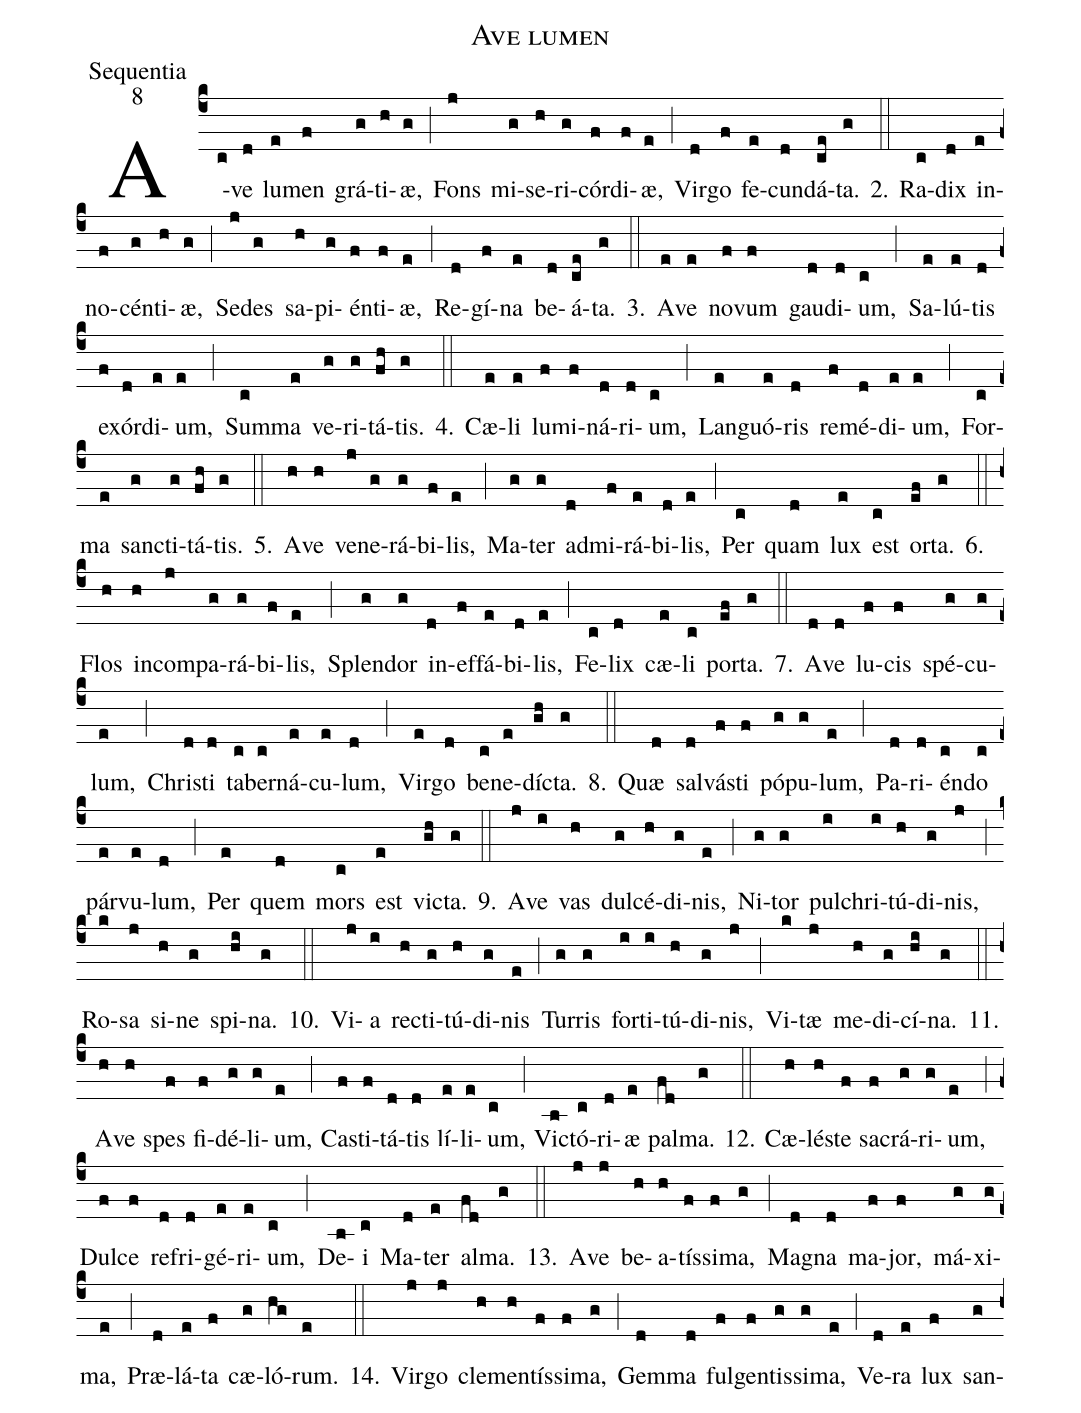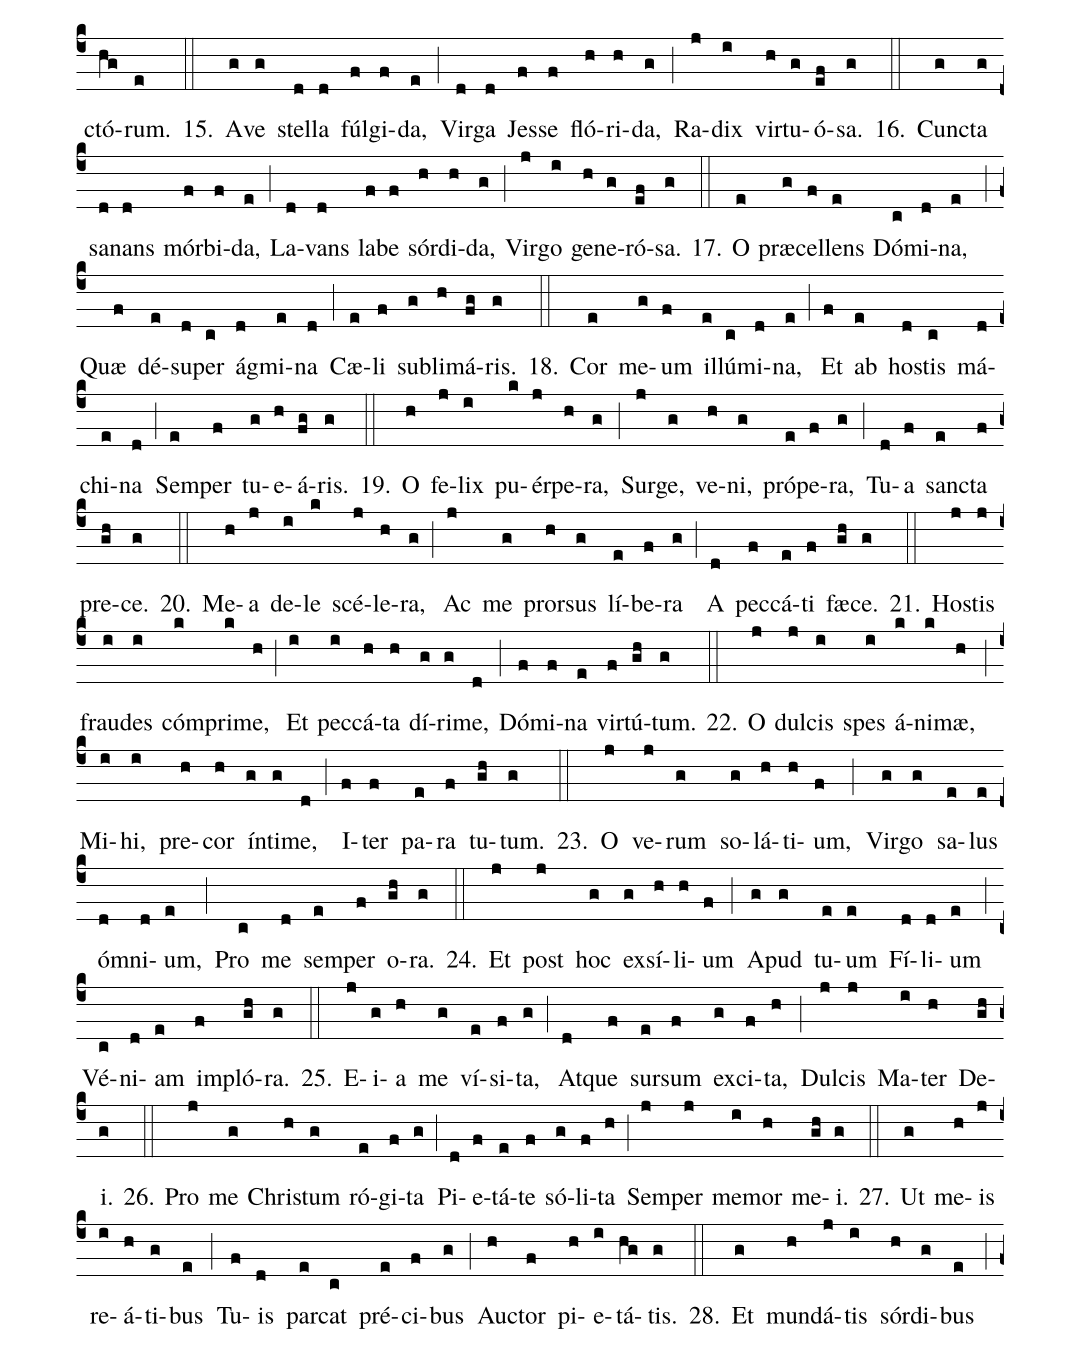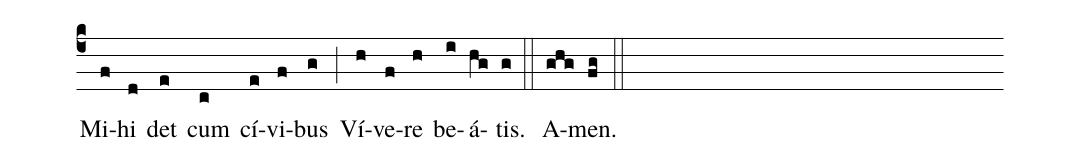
name:Ave lumen;
office-part:Sequentia;
mode:8;
%%
(c4) A(c)ve(d) lu(e)men(f) grá(g)ti(h)æ,(g) (;) Fons(j) mi(g)se(h)ri(g)cór(f)di(f)æ,(e) (;) Vir(d)go(f) fe(e)cun(d)dá(ce)ta.(g) 2.(::) Ra(c)dix(d) in(e)no(f)cén(g)ti(h)æ,(g) (;) Se(j)des(g) sa(h)pi(g)én(f)ti(f)æ,(e) (;) Re(d)gí(f)na(e) be(d)á(ce)ta.(g) 3.(::) A(e)ve(e) no(f)vum(f) gau(d)di(d)um,(c) (;) Sa(e)lú(e)tis(d) ex(f)ór(d)di(e)um,(e) (;) Sum(c)ma(e) ve(g)ri(g)tá(fh)tis.(g) 4.(::) Cæ(e)li(e) lu(f)mi(f)ná(d)ri(d)um,(c) (;) Lan(e)guó(e)ris(d) re(f)mé(d)di(e)um,(e) (;) For(c)ma(e) san(g)cti(g)tá(fh)tis.(g) 5.(::) A(h)ve(h) ve(j)ne(g)rá(g)bi(f)lis,(e) (;) Ma(g)ter(g) ad(d)mi(f)rá(e)bi(d)lis,(e) (;) Per(c) quam(d) lux(e) est(c) or(ef)ta.(g) 6.(::) Flos(h) in(h)com(j)pa(g)rá(g)bi(f)lis,(e) (;) Splen(g)dor(g) in(d)ef(f)fá(e)bi(d)lis,(e) (;) Fe(c)lix(d) cæ(e)li(c) por(ef)ta.(g) 7.(::) A(d)ve(d) lu(f)cis(f) spé(g)cu(g)lum,(e) (;) Chri(d)sti(d) ta(c)ber(c)ná(e)cu(e)lum,(d) (;) Vir(e)go(d) be(c)ne(e)dí(gh)cta.(g) 8.(::) Quæ(d) sal(d)vá(f)sti(f) pó(g)pu(g)lum,(e) (;) Pa(d)ri(d)én(c)do(c) pár(e)vu(e)lum,(d) (;) Per(e) quem(d) mors(c) est(e) vi(gh)cta.(g) 9.(::) A(j)ve(i) vas(h) dul(g)cé(h)di(g)nis,(e) (;) Ni(g)tor(g) pul(i)chri(i)tú(h)di(g)nis,(j) (;) Ro(k)sa(j) si(h)ne(g) spi(hi)na.(g) 10.(::) Vi(j)a(i) re(h)cti(g)tú(h)di(g)nis(e) (;) Tur(g)ris(g) for(i)ti(i)tú(h)di(g)nis,(j) (;) Vi(k)tæ(j) me(h)di(g)cí(hi)na.(g) 11.(::) A(h)ve(h) spes(f) fi(f)dé(g)li(g)um,(e) (;) Ca(f)sti(f)tá(d)tis(d) lí(e)li(e)um,(c) (;) Vi(b)ctó(c)ri(d)æ(e) pal(fd)ma.(g) 12.(::) Cæ(h)lé(h)ste(f) sa(f)crá(g)ri(g)um,(e) (;) Dul(f)ce(f) re(d)fri(d)gé(e)ri(e)um,(c) (;) De(b)i(c) Ma(d)ter(e) al(fd)ma.(g) 13.(::) A(j)ve(j) be(h)a(h)tís(f)si(f)ma,(g) (;) Ma(d)gna(d) ma(f)jor,(f) má(g)xi(g)ma,(e) (;) Præ(d)lá(e)ta(f) cæ(g)ló(hg)rum.(e) 14.(::) Vir(j)go(j) cle(h)men(h)tís(f)si(f)ma,(g) (;) Gem(d)ma(d) ful(f)gen(f)tis(g)si(g)ma,(e) (;) Ve(d)ra(e) lux(f) san(g)ctó(hg)rum.(e) 15.(::) A(g)ve(g) stel(d)la(d) fúl(f)gi(f)da,(e) (;) Vir(d)ga(d) Jes(f)se(f) fló(h)ri(h)da,(g) (;) Ra(j)dix(i) vir(h)tu(g)ó(ef)sa.(g) 16.(::) Cun(g)cta(g) sa(d)nans(d) mór(f)bi(f)da,(e) (;) La(d)vans(d) la(f)be(f) sór(h)di(h)da,(g) (;) Vir(j)go(i) ge(h)ne(g)ró(ef)sa.(g) 17.(::) O(e) præ(g)cel(f)lens(e) Dó(c)mi(d)na,(e) (;) Quæ(f) dé(e)su(d)per(c) ág(d)mi(e)na(d) (;) Cæ(e)li(f) su(g)bli(h)má(fg)ris.(g) 18.(::) Cor(e) me(g)um(f) il(e)lú(c)mi(d)na,(e) (;) Et(f) ab(e) ho(d)stis(c) má(d)chi(e)na(d) (;) Sem(e)per(f) tu(g)e(h)á(fg)ris.(g) 19.(::) O(h) fe(j)lix(i) pu(k)ér(j)pe(h)ra,(g) (;) Sur(j)ge,(g) ve(h)ni,(g) pró(e)pe(f)ra,(g) (;) Tu(d)a(f) san(e)cta(f) pre(gh)ce.(g) 20.(::) Me(h)a(j) de(i)le(k) scé(j)le(h)ra,(g) (;) Ac(j) me(g) pror(h)sus(g) lí(e)be(f)ra(g) (;) A(d) pec(f)cá(e)ti(f) fæ(gh)ce.(g) 21.(::) Ho(j)stis(j) frau(i)des(i) cóm(k)pri(k)me,(h) (;) Et(i) pec(i)cá(h)ta(h) dí(g)ri(g)me,(d) (;) Dó(f)mi(f)na(e) vir(f)tú(gh)tum.(g) 22.(::) O(j) dul(j)cis(i) spes(i) á(k)ni(k)mæ,(h) (;) Mi(i)hi,(i) pre(h)cor(h) ín(g)ti(g)me,(d) (;) I(f)ter(f) pa(e)ra(f) tu(gh)tum.(g) 23.(::) O(j) ve(j)rum(g) so(g)lá(h)ti(h)um,(f) (;) Vir(g)go(g) sa(e)lus(e) óm(d)ni(d)um,(e) (;) Pro(c) me(d) sem(e)per(f) o(gh)ra.(g) 24.(::) Et(j) post(j) hoc(g) ex(g)sí(h)li(h)um(f) (;) A(g)pud(g) tu(e)um(e) Fí(d)li(d)um(e) (;) Vé(c)ni(d)am(e) im(f)pló(gh)ra.(g) 25.(::) E(j)i(g)a(h) me(g) ví(e)si(f)ta,(g) (;) At(d)que(f) sur(e)sum(f) ex(g)ci(f)ta,(h) (;) Dul(j)cis(j) Ma(i)ter(h) De(gh)i.(g) 26.(::) Pro(j) me(g) Chri(h)stum(g) ró(e)gi(f)ta(g) (;) Pi(d)e(f)tá(e)te(f) só(g)li(f)ta(h) (;) Sem(j)per(j) me(i)mor(h) me(gh)i.(g) 27.(::) Ut(g) me(h)is(j) re(i)á(h)ti(g)bus(e) (;) Tu(f)is(d) par(e)cat(c) pré(e)ci(f)bus(g) (;) Au(h)ctor(f) pi(h)e(i)tá(hg)tis.(g) 28.(::) Et(g) mun(h)dá(j)tis(i) sór(h)di(g)bus(e) (;) Mi(f)hi(d) det(e) cum(c) cí(e)vi(f)bus(g) (;) Ví(h)ve(f)re(h) be(i)á(hg)tis.(g) (::) A(ghg)men.(fg) (::)
